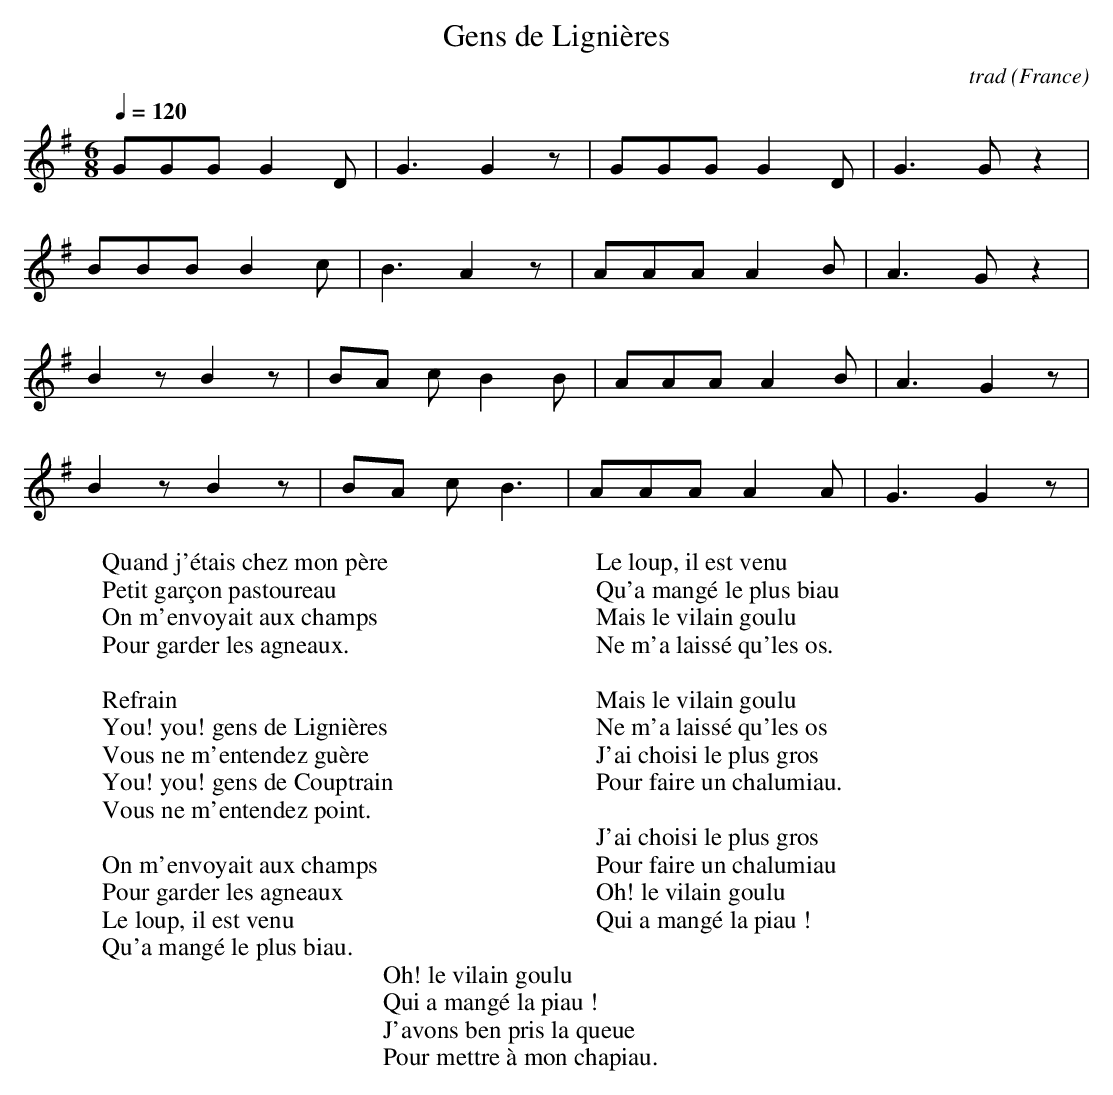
X:1
T:Gens de Lignières
C:trad
O:France
M:6/8
Q:1/4=120
K:G
GGGG2D|G3 G2 z|GGG G2D|G3 G z2|
BBBB2c|B3A2 z|AAAA2B|A3 G z2|
B2 z B2 z|BA cB2 B|AAAA2B|A3 G2 z|
B2 z B2 z|BA cB3|AAAA2A|G3 G2 z|
W:Quand j'étais chez mon père
W:Petit garçon pastoureau
W:On m'envoyait aux champs
W:Pour garder les agneaux.
W:
W:Refrain
W:You! you! gens de Lignières
W:Vous ne m'entendez guère
W:You! you! gens de Couptrain
W:Vous ne m'entendez point.
W:
W:On m'envoyait aux champs
W:Pour garder les agneaux
W:Le loup, il est venu
W:Qu'a mangé le plus biau.
W:
W:Le loup, il est venu
W:Qu'a mangé le plus biau
W:Mais le vilain goulu
W:Ne m'a laissé qu'les os.
W:
W:Mais le vilain goulu
W:Ne m'a laissé qu'les os
W:J'ai choisi le plus gros
W:Pour faire un chalumiau.
W:
W:J'ai choisi le plus gros
W:Pour faire un chalumiau
W:Oh! le vilain goulu
W:Qui a mangé la piau !
W:
W:Oh! le vilain goulu
W:Qui a mangé la piau !
W:J'avons ben pris la queue
W:Pour mettre à mon chapiau.
